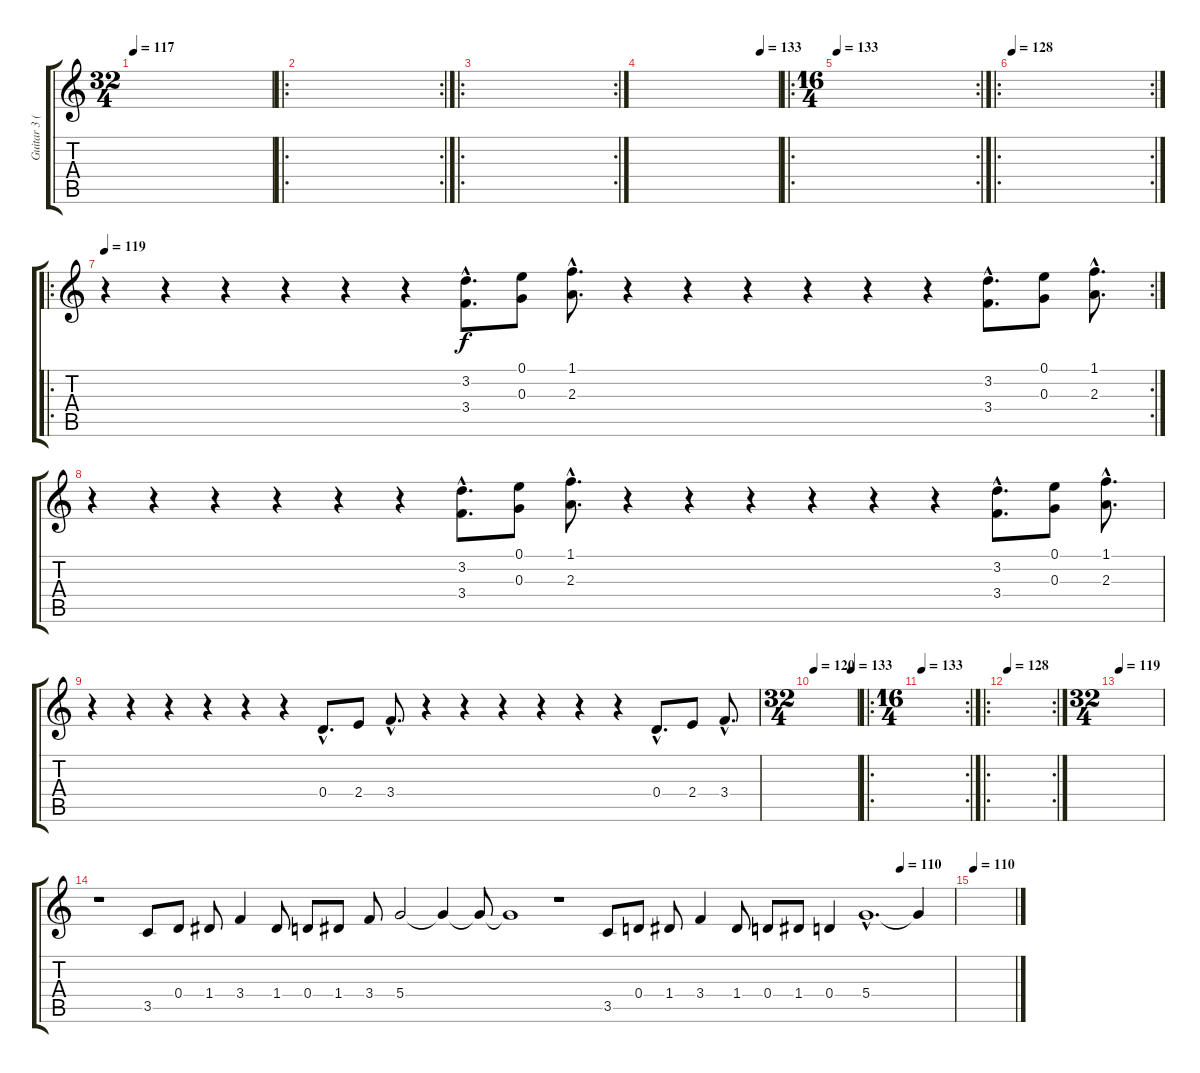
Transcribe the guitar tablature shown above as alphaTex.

\track ("Guitar 3 (Fill)" "Guitar 3 (") {instrument distortionguitar}
\staff {score tabs}
\tuning (E4 B3 G3 D3 A2 E2) {hide}
\ts (32 4)
\tempo 117
\clef g2
\ks c
|
\ro
\rc 2
|
\ro
\rc 2
|
\tempo (133 0.875)
|
\ro
\rc 2
\ts (16 4)
\tempo 133
|
\ro
\rc 2
\tempo 128
|
\ro
\rc 2
\tempo 119
r.4 r.4 r.4 r.4 r.4 r.4 (3.2{hac} 3.4{hac}).8{d} (0.1 0.3).8 (1.1{hac} 2.3{hac}).8{d} r.4 r.4 r.4 r.4 r.4 r.4 (3.2{hac} 3.4{hac}).8{d} (0.1 0.3).8 (1.1{hac} 2.3{hac}).8{d} |
r.4 r.4 r.4 r.4 r.4 r.4 (3.2{hac} 3.4{hac}).8{d} (0.1 0.3).8 (1.1{hac} 2.3{hac}).8{d} r.4 r.4 r.4 r.4 r.4 r.4 (3.2{hac} 3.4{hac}).8{d} (0.1 0.3).8 (1.1{hac} 2.3{hac}).8{d} |
r.4 r.4 r.4 r.4 r.4 r.4 0.4{hac}.8{d} 2.4.8 3.4{hac}.8{d} r.4 r.4 r.4 r.4 r.4 r.4 0.4{hac}.8{d} 2.4.8 3.4{hac}.8{d} |
\ts (32 4)
\tempo 120
\tempo (133 0.875)
|
\ro
\rc 2
\ts (16 4)
\tempo 133
|
\ro
\rc 2
\tempo 128
|
\ts (32 4)
\tempo 119
|
\tempo (110 0.9375)
r.1 3.5.8 0.4.8 1.4.8 3.4.4 1.4.8 0.4.8 1.4.8 3.4.8 5.4.2 5.4{t}.4 5.4{t}.8 5.4{t}.1 r.1 3.5.8 0.4.8 1.4.8 3.4.4 1.4.8 0.4.8 1.4.8 0.4.4 5.4{hac}.1{d} 5.4{t}.4 |
\tempo 110
